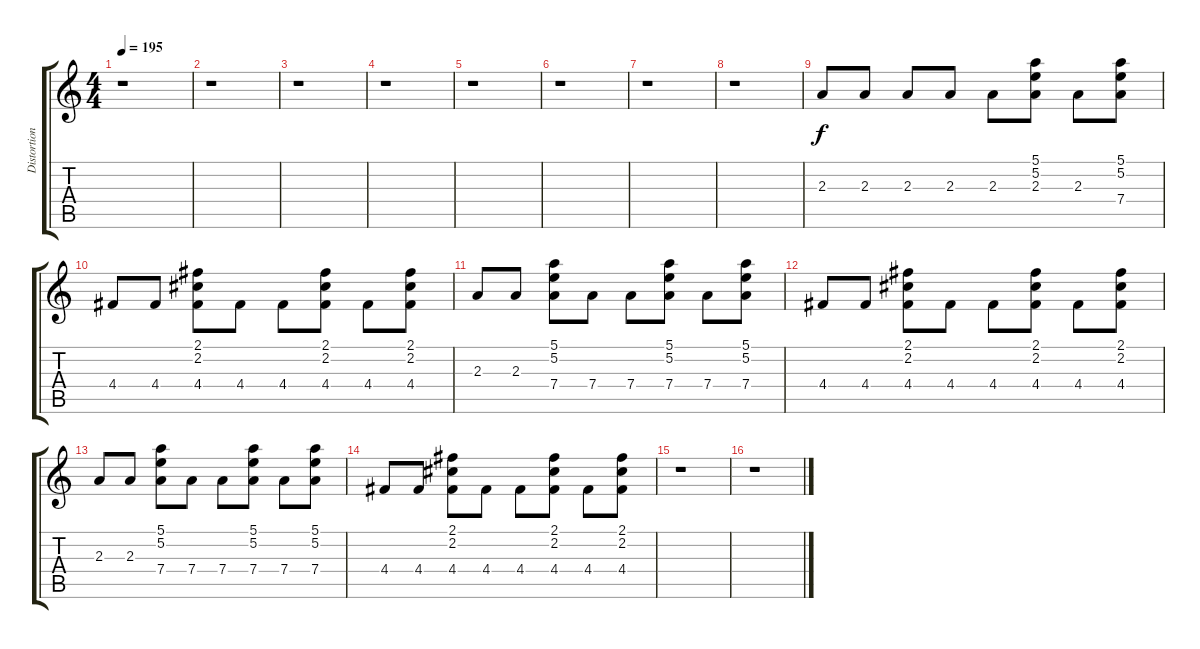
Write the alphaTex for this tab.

\track ("Distortion II" "Distortion") {instrument distortionguitar}
\staff {score tabs}
\tuning (E4 B3 G3 D3 A2 D2) {hide}
\ts (4 4)
\tempo 195
\clef g2
\ks c
r.1{dy f} |
r.1 |
r.1 |
r.1 |
r.1 |
r.1 |
r.1 |
r.1 |
2.3.8 2.3.8 2.3.8 2.3.8 2.3.8 (5.1 5.2 2.3).8 2.3.8 (5.1 5.2 7.4).8 |
4.4.8 4.4.8 (2.1 2.2 4.4).8 4.4.8 4.4.8 (2.1 2.2 4.4).8 4.4.8 (2.1 2.2 4.4).8 |
2.3.8 2.3.8 (5.1 5.2 7.4).8 7.4.8 7.4.8 (5.1 5.2 7.4).8 7.4.8 (5.1 5.2 7.4).8 |
4.4.8 4.4.8 (2.1 2.2 4.4).8 4.4.8 4.4.8 (2.1 2.2 4.4).8 4.4.8 (2.1 2.2 4.4).8 |
2.3.8 2.3.8 (5.1 5.2 7.4).8 7.4.8 7.4.8 (5.1 5.2 7.4).8 7.4.8 (5.1 5.2 7.4).8 |
4.4.8 4.4.8 (2.1 2.2 4.4).8 4.4.8 4.4.8 (2.1 2.2 4.4).8 4.4.8 (2.1 2.2 4.4).8 |
r.1 |
r.1
